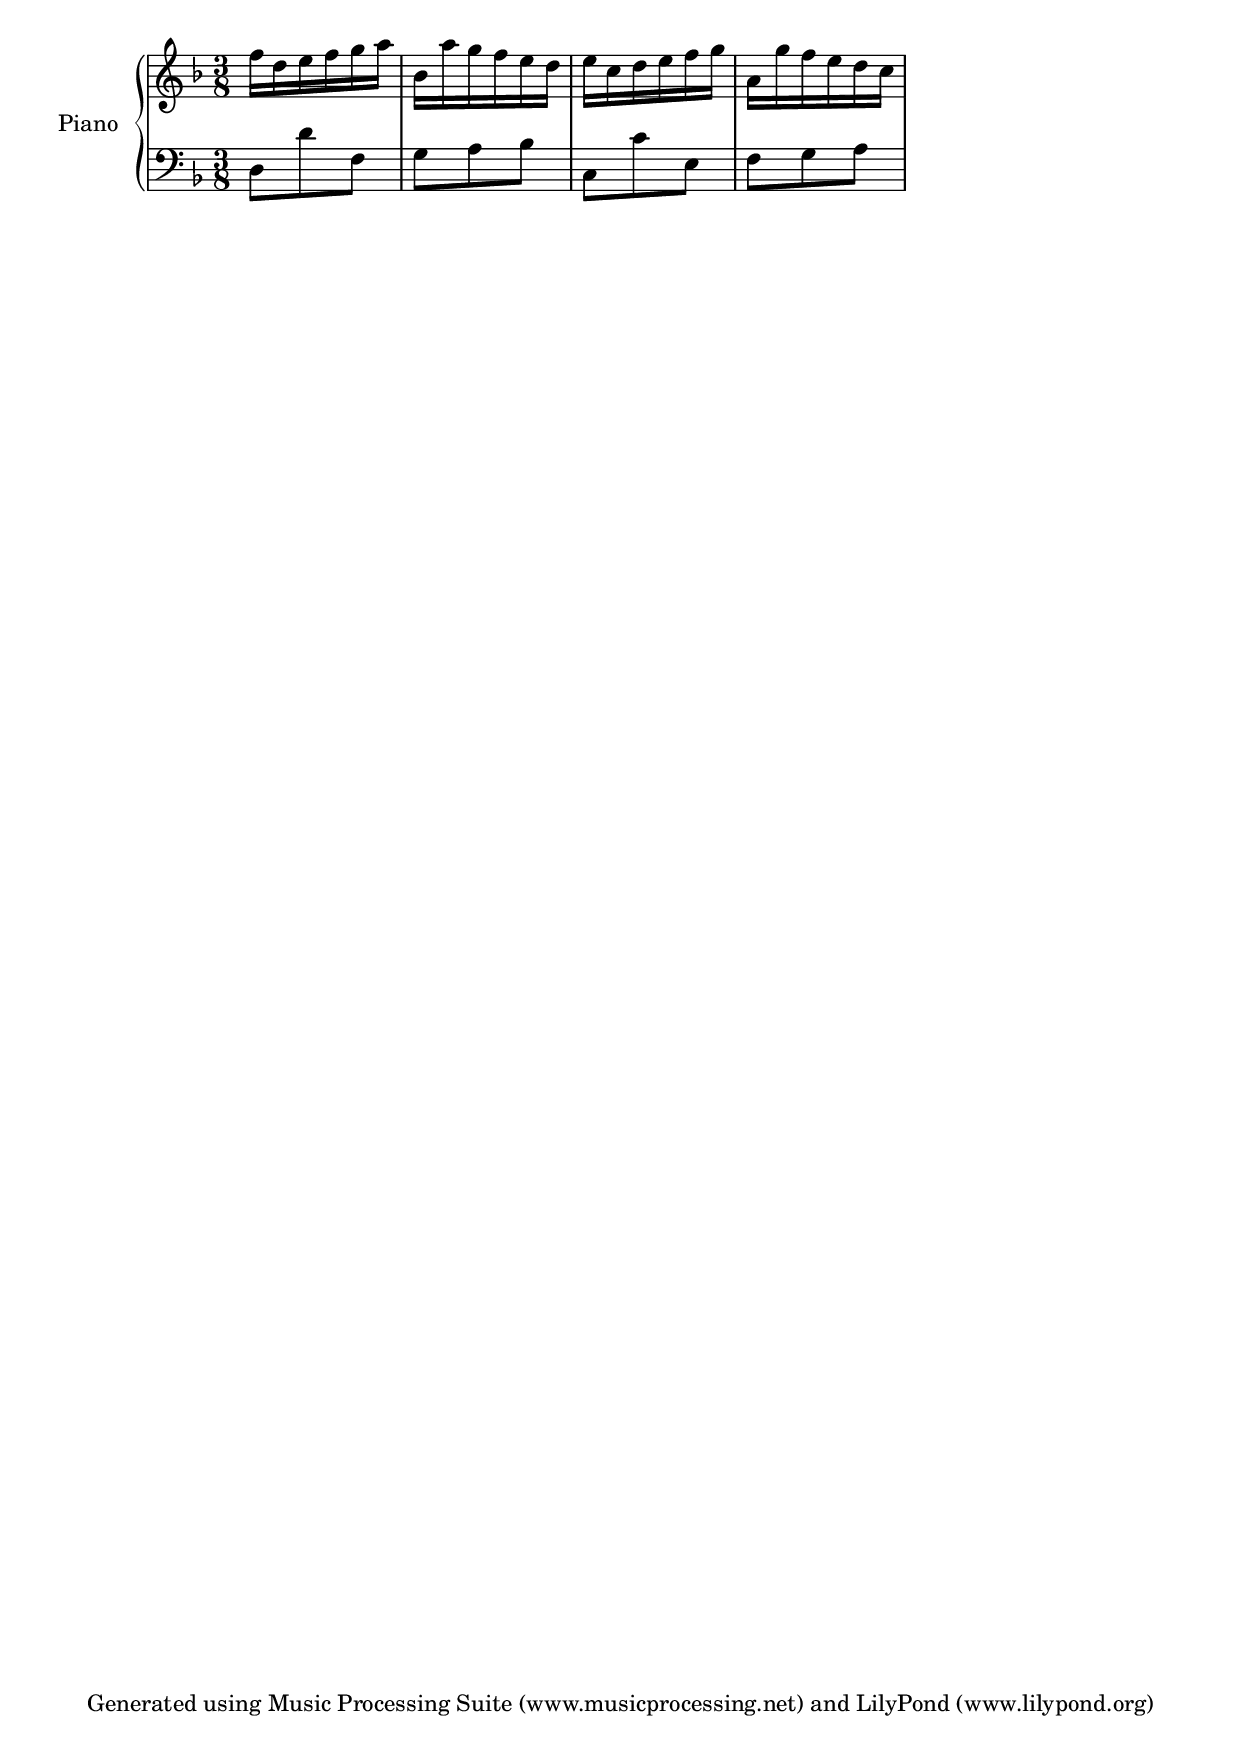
% Generated using Music Processing Suite (MPS)
\version "2.12.0"
#(set-default-paper-size "a4")

\header {
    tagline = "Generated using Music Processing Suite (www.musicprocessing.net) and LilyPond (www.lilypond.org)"
}

\score {
    \new PianoStaff 
    <<
        \set PianoStaff.instrumentName = #"Piano"
        \new Staff {
            \set Staff.midiInstrument = #"acoustic grand"
            \clef treble
            \time 3/8
            \key d \minor
            f''16
            d''
            e''
            f''
            g''
            a''
            bes'
            a''
            g''
            f''
            e''
            d''
            e''
            c''
            d''
            e''
            f''
            g''
            a'
            g''
            f''
            e''
            d''
            c''
        }

        \new Staff {
            \set Staff.midiInstrument = #"acoustic grand"
            \clef bass
            \time 3/8
            \key d \minor
            d8
            d'
            f
            g
            a
            bes
            c
            c'
            e
            f
            g
            a
        }

    >>

    \midi {
        \context {
            \Score
            tempoWholesPerMinute = #(ly:make-moment 120 4)
        }
    }
    \layout {
    }
}

